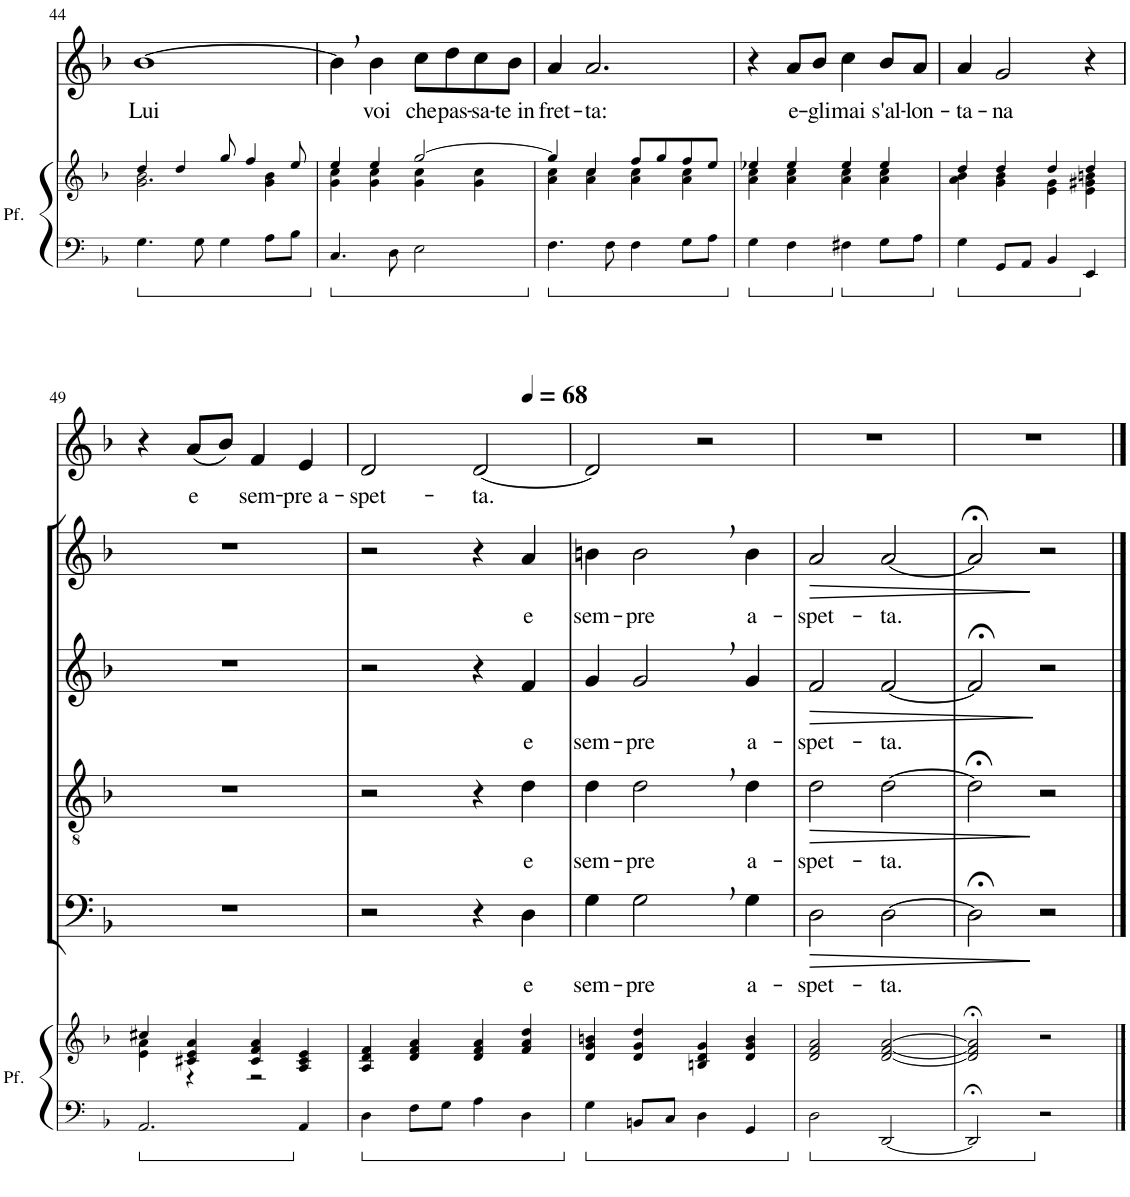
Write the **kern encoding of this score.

**kern	**kern	**kern	**text	**dynam	**kern	**text	**dynam	**kern	**text	**dynam	**kern	**text	**dynam	**kern	**text
*part6	*part6	*part5	*part5	*part5	*part4	*part4	*part4	*part3	*part3	*part3	*part2	*part2	*part2	*part1	*part1
*staff7	*staff6	*staff5	*staff5	*staff5	*staff4	*staff4	*staff4	*staff3	*staff3	*staff3	*staff2	*staff2	*staff2	*staff1	*staff1
*I"Piano	*	*I"Bassi	*	*	*I"Tenori	*	*	*I"Contralti	*	*	*I"Soprani	*	*	*I"Solista	*
!!LO:PB:g=z
*clefF4	*clefG2	*clefF4	*	*	*clefGv2	*	*	*clefG2	*	*	*clefG2	*	*	*clefG2	*
*k[b-]	*k[b-]	*k[b-]	*	*	*k[b-]	*	*	*k[b-]	*	*	*k[b-]	*	*	*k[b-]	*
*F:	*F:	*F:	*	*	*F:	*	*	*F:	*	*	*F:	*	*	*F:	*
*M4/4	*M4/4	*M4/4	*	*	*M4/4	*	*	*M4/4	*	*	*M4/4	*	*	*M4/4	*
*met(c)	*met(c)	*met(c)	*	*	*met(c)	*	*	*met(c)	*	*	*met(c)	*	*	*met(c)	*
=44	=44	=44	=44	=44	=44	=44	=44	=44	=44	=44	=44	=44	=44	=44	=44
*	*^	*	*	*	*	*	*	*	*	*	*	*	*	*	*
!	!	!	!	!	!	!	!	!	!	!	!	!	!	!	!	!LO:LY:b
4.G\	2.g\ 2.b-\	4dd/	1r	.	.	1r	.	.	1r	.	.	1r	.	.	[1b-	Lui
.	.	4dd/	.	.	.	.	.	.	.	.	.	.	.	.	.	.
8G\	.	.	.	.	.	.	.	.	.	.	.	.	.	.	.	.
4G\	.	8gg/	.	.	.	.	.	.	.	.	.	.	.	.	.	.
.	.	4ff/	.	.	.	.	.	.	.	.	.	.	.	.	.	.
8A\L	4g\ 4b-\	.	.	.	.	.	.	.	.	.	.	.	.	.	.	.
8B-\J	.	8ee/	.	.	.	.	.	.	.	.	.	.	.	.	.	.
=45	=45	=45	=45	=45	=45	=45	=45	=45	=45	=45	=45	=45	=45	=45	=45	=45
4.C/	4g\ 4cc\	4ee/	1r	.	.	1r	.	.	1r	.	.	1r	.	.	4b-,\]	.
!	!	!	!	!	!	!	!	!	!	!	!	!	!	!	!	!LO:LY:b
.	4g\ 4cc\	4ee/	.	.	.	.	.	.	.	.	.	.	.	.	4b-\	voi
8D\	.	.	.	.	.	.	.	.	.	.	.	.	.	.	.	.
!	!	!	!	!	!	!	!	!	!	!	!	!	!	!	!	!LO:LY:b
2E\	4g\ 4cc\	[2gg/	.	.	.	.	.	.	.	.	.	.	.	.	8cc\L	che
!	!	!	!	!	!	!	!	!	!	!	!	!	!	!	!	!LO:LY:b
.	.	.	.	.	.	.	.	.	.	.	.	.	.	.	8dd\	pas-
!	!	!	!	!	!	!	!	!	!	!	!	!	!	!	!	!LO:LY:b
.	4g\ 4cc\	.	.	.	.	.	.	.	.	.	.	.	.	.	8cc\	-sa-
!	!	!	!	!	!	!	!	!	!	!	!	!	!	!	!	!LO:LY:b
.	.	.	.	.	.	.	.	.	.	.	.	.	.	.	8b-\J	-te in
=46	=46	=46	=46	=46	=46	=46	=46	=46	=46	=46	=46	=46	=46	=46	=46	=46
!	!	!	!	!	!	!	!	!	!	!	!	!	!	!	!	!LO:LY:b
4.F\	4a\ 4cc\	4gg/]	1r	.	.	1r	.	.	1r	.	.	1r	.	.	4a/	fret-
!	!	!	!	!	!	!	!	!	!	!	!	!	!	!	!	!LO:LY:b
.	4a\ 4cc\	4cc/	.	.	.	.	.	.	.	.	.	.	.	.	2.a/	-ta:
8F\	.	.	.	.	.	.	.	.	.	.	.	.	.	.	.	.
4F\	4a\ 4cc\	8ff/L	.	.	.	.	.	.	.	.	.	.	.	.	.	.
.	.	8gg/	.	.	.	.	.	.	.	.	.	.	.	.	.	.
8G\L	4a\ 4cc\	8ff/	.	.	.	.	.	.	.	.	.	.	.	.	.	.
8A\J	.	8ee/J	.	.	.	.	.	.	.	.	.	.	.	.	.	.
=47	=47	=47	=47	=47	=47	=47	=47	=47	=47	=47	=47	=47	=47	=47	=47	=47
4G\	4a\ 4cc\	4ee-X/	1r	.	.	1r	.	.	1r	.	.	1r	.	.	4r	.
!	!	!	!	!	!	!	!	!	!	!	!	!	!	!	!	!LO:LY:b
4F\	4a\ 4cc\	4ee-/	.	.	.	.	.	.	.	.	.	.	.	.	8a/L	e-
!	!	!	!	!	!	!	!	!	!	!	!	!	!	!	!	!LO:LY:b
.	.	.	.	.	.	.	.	.	.	.	.	.	.	.	8b-/J	-gli
!	!	!	!	!	!	!	!	!	!	!	!	!	!	!	!	!LO:LY:b
4F#X\	4a\ 4cc\	4ee-/	.	.	.	.	.	.	.	.	.	.	.	.	4cc\	mai
!	!	!	!	!	!	!	!	!	!	!	!	!	!	!	!	!LO:LY:b
8G\L	4a\ 4cc\	4ee-/	.	.	.	.	.	.	.	.	.	.	.	.	8b-/L	s'al-
!	!	!	!	!	!	!	!	!	!	!	!	!	!	!	!	!LO:LY:b
8A\J	.	.	.	.	.	.	.	.	.	.	.	.	.	.	8a/J	-lon-
=48	=48	=48	=48	=48	=48	=48	=48	=48	=48	=48	=48	=48	=48	=48	=48	=48
!	!	!	!	!	!	!	!	!	!	!	!	!	!	!	!	!LO:LY:b
4G\	4a\ 4b-\	4dd/	1r	.	.	1r	.	.	1r	.	.	1r	.	.	4a/	-ta-
!	!	!	!	!	!	!	!	!	!	!	!	!	!	!	!	!LO:LY:b
8GG/L	4g\ 4b-\	4dd/	.	.	.	.	.	.	.	.	.	.	.	.	2g/	-na
8AA/J	.	.	.	.	.	.	.	.	.	.	.	.	.	.	.	.
4BB-/	4e\ 4g\	4dd/	.	.	.	.	.	.	.	.	.	.	.	.	.	.
4EE/	4e\ 4g#X\ 4bn\	4dd/	.	.	.	.	.	.	.	.	.	.	.	.	4r	.
!!LO:LB:g=z
=49	=49	=49	=49	=49	=49	=49	=49	=49	=49	=49	=49	=49	=49	=49	=49	=49
2.AA/	4e\ 4a\	4cc#X/	1r	.	.	1r	.	.	1r	.	.	1r	.	.	4r	.
!	!	!	!	!	!	!	!	!	!	!	!	!	!	!	!	!LO:LY:b
.	4c#X/ 4e/ 4a/	4r	.	.	.	.	.	.	.	.	.	.	.	.	(8a/L	e
.	.	.	.	.	.	.	.	.	.	.	.	.	.	.	8b-/J)	.
!	!	!	!	!	!	!	!	!	!	!	!	!	!	!	!	!LO:LY:b
.	4c#/ 4f/ 4a/	2r	.	.	.	.	.	.	.	.	.	.	.	.	4f/	sem-
!	!	!	!	!	!	!	!	!	!	!	!	!	!	!	!	!LO:LY:b
4AA/	4A/ 4c#/ 4e/	.	.	.	.	.	.	.	.	.	.	.	.	.	4e/	-pre a-
*	*v	*v	*	*	*	*	*	*	*	*	*	*	*	*	*	*
=50	=50	=50	=50	=50	=50	=50	=50	=50	=50	=50	=50	=50	=50	=50	=50
!	!	!	!	!	!	!	!	!	!	!	!	!	!	!	!LO:LY:b
*	*	*	*	*	*	*	*	*	*	*	*	*	*	*^	*
4D\	4A/ 4d/ 4f/	2r	.	.	2r	.	.	2r	.	.	2r	.	.	2d/	2.ryy	-spet-
8F\L	4d/ 4f/ 4a/	.	.	.	.	.	.	.	.	.	.	.	.	.	.	.
8G\J	.	.	.	.	.	.	.	.	.	.	.	.	.	.	.	.
!	!	!	!	!	!	!	!	!	!	!	!	!	!	!	!	!LO:LY:b
4A\	4d/ 4f/ 4a/	4r	.	.	4r	.	.	4r	.	.	4r	.	.	[2d/	.	-ta.
*	*	*	*	*	*	*	*	*	*	*	*	*	*	*MM68	*	*
!	!	!	!LO:LY:b	!	!	!LO:LY:b	!	!	!LO:LY:b	!	!	!LO:LY:b	!	!	!	!
4D\	4f/ 4a/ 4dd/	4D\	e	.	4d\	e	.	4f/	e	.	4a/	e	.	.	4ryy	.
=51	=51	=51	=51	=51	=51	=51	=51	=51	=51	=51	=51	=51	=51	=51	=51	=51
!	!	!	!LO:LY:b	!	!	!LO:LY:b	!	!	!LO:LY:b	!	!	!LO:LY:b	!	!	!	!
*	*	*	*	*	*	*	*	*	*	*	*	*	*	*v	*v	*
4G\	4d/ 4g/ 4bn/	4G\	sem-	.	4d\	sem-	.	4g/	sem-	.	4bn\	sem-	.	2d/]	.
!	!	!	!LO:LY:b	!	!	!LO:LY:b	!	!	!LO:LY:b	!	!	!LO:LY:b	!	!	!
8BBn/L	4d/ 4g/ 4dd/	2G,\	-pre	.	2d,\	-pre	.	2g,/	-pre	.	2b,\	-pre	.	.	.
8C/J	.	.	.	.	.	.	.	.	.	.	.	.	.	.	.
4D\	4Bn/ 4d/ 4g/	.	.	.	.	.	.	.	.	.	.	.	.	2r	.
!	!	!	!LO:LY:b	!	!	!LO:LY:b	!	!	!LO:LY:b	!	!	!LO:LY:b	!	!	!
4GG/	4d/ 4g/ 4b/	4G\	a-	.	4d\	a-	.	4g/	a-	.	4b\	a-	.	.	.
=52	=52	=52	=52	=52	=52	=52	=52	=52	=52	=52	=52	=52	=52	=52	=52
!	!	!	!LO:LY:b	!LO:HP:b	!	!LO:LY:b	!LO:HP:b	!	!LO:LY:b	!LO:HP:b	!	!LO:LY:b	!LO:HP:b	!	!
2D\	2d/ 2f/ 2a/	2D\	-spet-	>	2d\	-spet-	>	2f/	-spet-	>	2a/	-spet-	>	1r	.
!	!	!	!LO:LY:b	!	!	!LO:LY:b	!	!	!LO:LY:b	!	!	!LO:LY:b	!	!	!
[2DD/	[2d/ [2f/ [2a/	[2D\	-ta.	.	[2d\	-ta.	.	[2f/	-ta.	.	[2a/	-ta.	.	.	.
=53	=53	=53	=53	=53	=53	=53	=53	=53	=53	=53	=53	=53	=53	=53	=53
2DD;</]	2d/];< 2f/];< 2a/];<	2D;<\]	.	.	2d;<\]	.	.	2f;</]	.	.	2a;</]	.	.	1r	.
2r	2r	2r	.	]	2r	.	]	2r	.	]	2r	.	]	.	.
==	==	==	==	==	==	==	==	==	==	==	==	==	==	==	==
*-	*-	*-	*-	*-	*-	*-	*-	*-	*-	*-	*-	*-	*-	*-	*-
